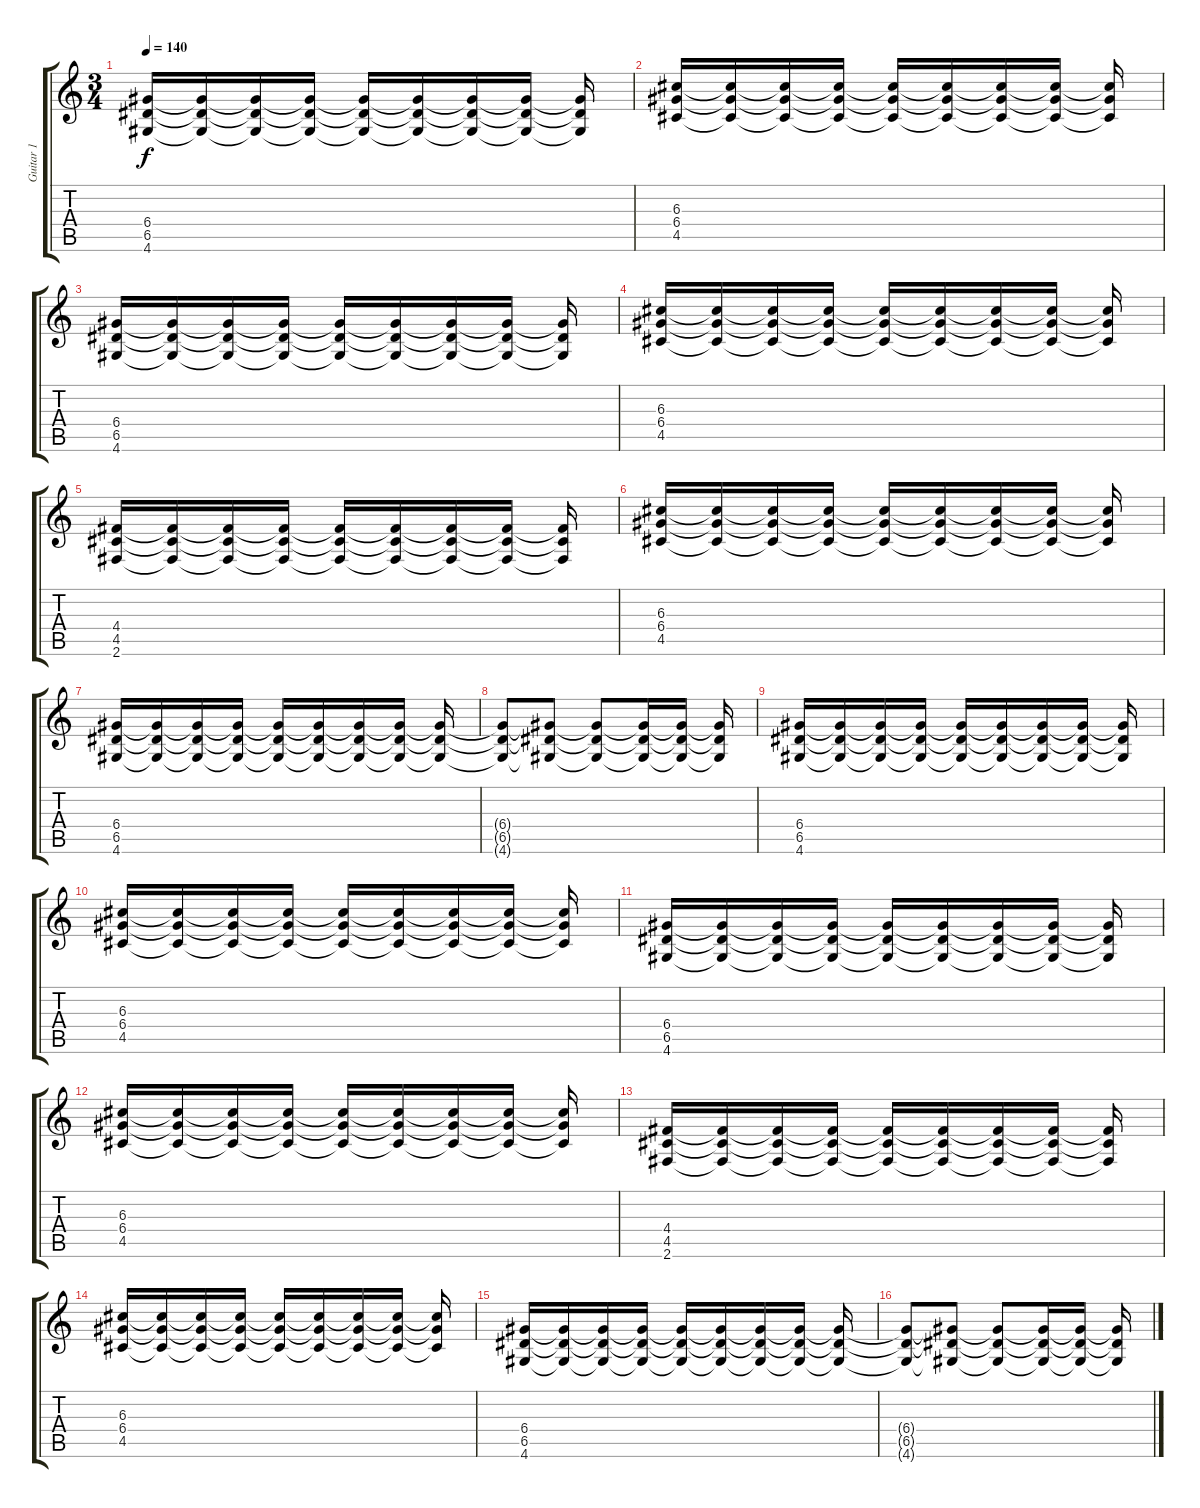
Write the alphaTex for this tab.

\track ("Guitar 1" "Guitar 1") {instrument distortionguitar}
\staff {score tabs}
\tuning (E4 B3 G3 D3 A2 E2) {hide}
\ts (3 4)
\tempo 140
\clef g2
\ks c
(6.4 6.5 4.6).16{dy f} (6.4{t} 6.5{t} 4.6{t}).16 (6.4{t} 6.5{t} 4.6{t}).16 (6.4{t} 6.5{t} 4.6{t}).16 (6.4{t} 6.5{t} 4.6{t}).16 (6.4{t} 6.5{t} 4.6{t}).16 (6.4{t} 6.5{t} 4.6{t}).16 (6.4{t} 6.5{t} 4.6{t}).16 (6.4{t} 6.5{t} 4.6{t}).16 |
(6.3 6.4 4.5).16 (6.3{t} 6.4{t} 4.5{t}).16 (6.3{t} 6.4{t} 4.5{t}).16 (6.3{t} 6.4{t} 4.5{t}).16 (6.3{t} 6.4{t} 4.5{t}).16 (6.3{t} 6.4{t} 4.5{t}).16 (6.3{t} 6.4{t} 4.5{t}).16 (6.3{t} 6.4{t} 4.5{t}).16 (6.3{t} 6.4{t} 4.5{t}).16 |
(6.4 6.5 4.6).16 (6.4{t} 6.5{t} 4.6{t}).16 (6.4{t} 6.5{t} 4.6{t}).16 (6.4{t} 6.5{t} 4.6{t}).16 (6.4{t} 6.5{t} 4.6{t}).16 (6.4{t} 6.5{t} 4.6{t}).16 (6.4{t} 6.5{t} 4.6{t}).16 (6.4{t} 6.5{t} 4.6{t}).16 (6.4{t} 6.5{t} 4.6{t}).16 |
(6.3 6.4 4.5).16 (6.3{t} 6.4{t} 4.5{t}).16 (6.3{t} 6.4{t} 4.5{t}).16 (6.3{t} 6.4{t} 4.5{t}).16 (6.3{t} 6.4{t} 4.5{t}).16 (6.3{t} 6.4{t} 4.5{t}).16 (6.3{t} 6.4{t} 4.5{t}).16 (6.3{t} 6.4{t} 4.5{t}).16 (6.3{t} 6.4{t} 4.5{t}).16 |
(4.4 4.5 2.6).16 (4.4{t} 4.5{t} 2.6{t}).16 (4.4{t} 4.5{t} 2.6{t}).16 (4.4{t} 4.5{t} 2.6{t}).16 (4.4{t} 4.5{t} 2.6{t}).16 (4.4{t} 4.5{t} 2.6{t}).16 (4.4{t} 4.5{t} 2.6{t}).16 (4.4{t} 4.5{t} 2.6{t}).16 (4.4{t} 4.5{t} 2.6{t}).16 |
(6.3 6.4 4.5).16 (6.3{t} 6.4{t} 4.5{t}).16 (6.3{t} 6.4{t} 4.5{t}).16 (6.3{t} 6.4{t} 4.5{t}).16 (6.3{t} 6.4{t} 4.5{t}).16 (6.3{t} 6.4{t} 4.5{t}).16 (6.3{t} 6.4{t} 4.5{t}).16 (6.3{t} 6.4{t} 4.5{t}).16 (6.3{t} 6.4{t} 4.5{t}).16 |
(6.4 6.5 4.6).16 (6.4{t} 6.5{t} 4.6{t}).16 (6.4{t} 6.5{t} 4.6{t}).16 (6.4{t} 6.5{t} 4.6{t}).16 (6.4{t} 6.5{t} 4.6{t}).16 (6.4{t} 6.5{t} 4.6{t}).16 (6.4{t} 6.5{t} 4.6{t}).16 (6.4{t} 6.5{t} 4.6{t}).16 (6.4{t} 6.5{t} 4.6{t}).16 |
(6.4{t} 6.5{t} 4.6{t}).8 (6.4{t} 6.5{t} 4.6{t}).8 (6.4{t} 6.5{t} 4.6{t}).8 (6.4{t} 6.5{t} 4.6{t}).16 (6.4{t} 6.5{t} 4.6{t}).16 (6.4{t} 6.5{t} 4.6{t}).16 |
(6.4 6.5 4.6).16 (6.4{t} 6.5{t} 4.6{t}).16 (6.4{t} 6.5{t} 4.6{t}).16 (6.4{t} 6.5{t} 4.6{t}).16 (6.4{t} 6.5{t} 4.6{t}).16 (6.4{t} 6.5{t} 4.6{t}).16 (6.4{t} 6.5{t} 4.6{t}).16 (6.4{t} 6.5{t} 4.6{t}).16 (6.4{t} 6.5{t} 4.6{t}).16 |
(6.3 6.4 4.5).16 (6.3{t} 6.4{t} 4.5{t}).16 (6.3{t} 6.4{t} 4.5{t}).16 (6.3{t} 6.4{t} 4.5{t}).16 (6.3{t} 6.4{t} 4.5{t}).16 (6.3{t} 6.4{t} 4.5{t}).16 (6.3{t} 6.4{t} 4.5{t}).16 (6.3{t} 6.4{t} 4.5{t}).16 (6.3{t} 6.4{t} 4.5{t}).16 |
(6.4 6.5 4.6).16 (6.4{t} 6.5{t} 4.6{t}).16 (6.4{t} 6.5{t} 4.6{t}).16 (6.4{t} 6.5{t} 4.6{t}).16 (6.4{t} 6.5{t} 4.6{t}).16 (6.4{t} 6.5{t} 4.6{t}).16 (6.4{t} 6.5{t} 4.6{t}).16 (6.4{t} 6.5{t} 4.6{t}).16 (6.4{t} 6.5{t} 4.6{t}).16 |
(6.3 6.4 4.5).16 (6.3{t} 6.4{t} 4.5{t}).16 (6.3{t} 6.4{t} 4.5{t}).16 (6.3{t} 6.4{t} 4.5{t}).16 (6.3{t} 6.4{t} 4.5{t}).16 (6.3{t} 6.4{t} 4.5{t}).16 (6.3{t} 6.4{t} 4.5{t}).16 (6.3{t} 6.4{t} 4.5{t}).16 (6.3{t} 6.4{t} 4.5{t}).16 |
(4.4 4.5 2.6).16 (4.4{t} 4.5{t} 2.6{t}).16 (4.4{t} 4.5{t} 2.6{t}).16 (4.4{t} 4.5{t} 2.6{t}).16 (4.4{t} 4.5{t} 2.6{t}).16 (4.4{t} 4.5{t} 2.6{t}).16 (4.4{t} 4.5{t} 2.6{t}).16 (4.4{t} 4.5{t} 2.6{t}).16 (4.4{t} 4.5{t} 2.6{t}).16 |
(6.3 6.4 4.5).16 (6.3{t} 6.4{t} 4.5{t}).16 (6.3{t} 6.4{t} 4.5{t}).16 (6.3{t} 6.4{t} 4.5{t}).16 (6.3{t} 6.4{t} 4.5{t}).16 (6.3{t} 6.4{t} 4.5{t}).16 (6.3{t} 6.4{t} 4.5{t}).16 (6.3{t} 6.4{t} 4.5{t}).16 (6.3{t} 6.4{t} 4.5{t}).16 |
(6.4 6.5 4.6).16 (6.4{t} 6.5{t} 4.6{t}).16 (6.4{t} 6.5{t} 4.6{t}).16 (6.4{t} 6.5{t} 4.6{t}).16 (6.4{t} 6.5{t} 4.6{t}).16 (6.4{t} 6.5{t} 4.6{t}).16 (6.4{t} 6.5{t} 4.6{t}).16 (6.4{t} 6.5{t} 4.6{t}).16 (6.4{t} 6.5{t} 4.6{t}).16 |
(6.4{t} 6.5{t} 4.6{t}).8 (6.4{t} 6.5{t} 4.6{t}).8 (6.4{t} 6.5{t} 4.6{t}).8 (6.4{t} 6.5{t} 4.6{t}).16 (6.4{t} 6.5{t} 4.6{t}).16 (6.4{t} 6.5{t} 4.6{t}).16
